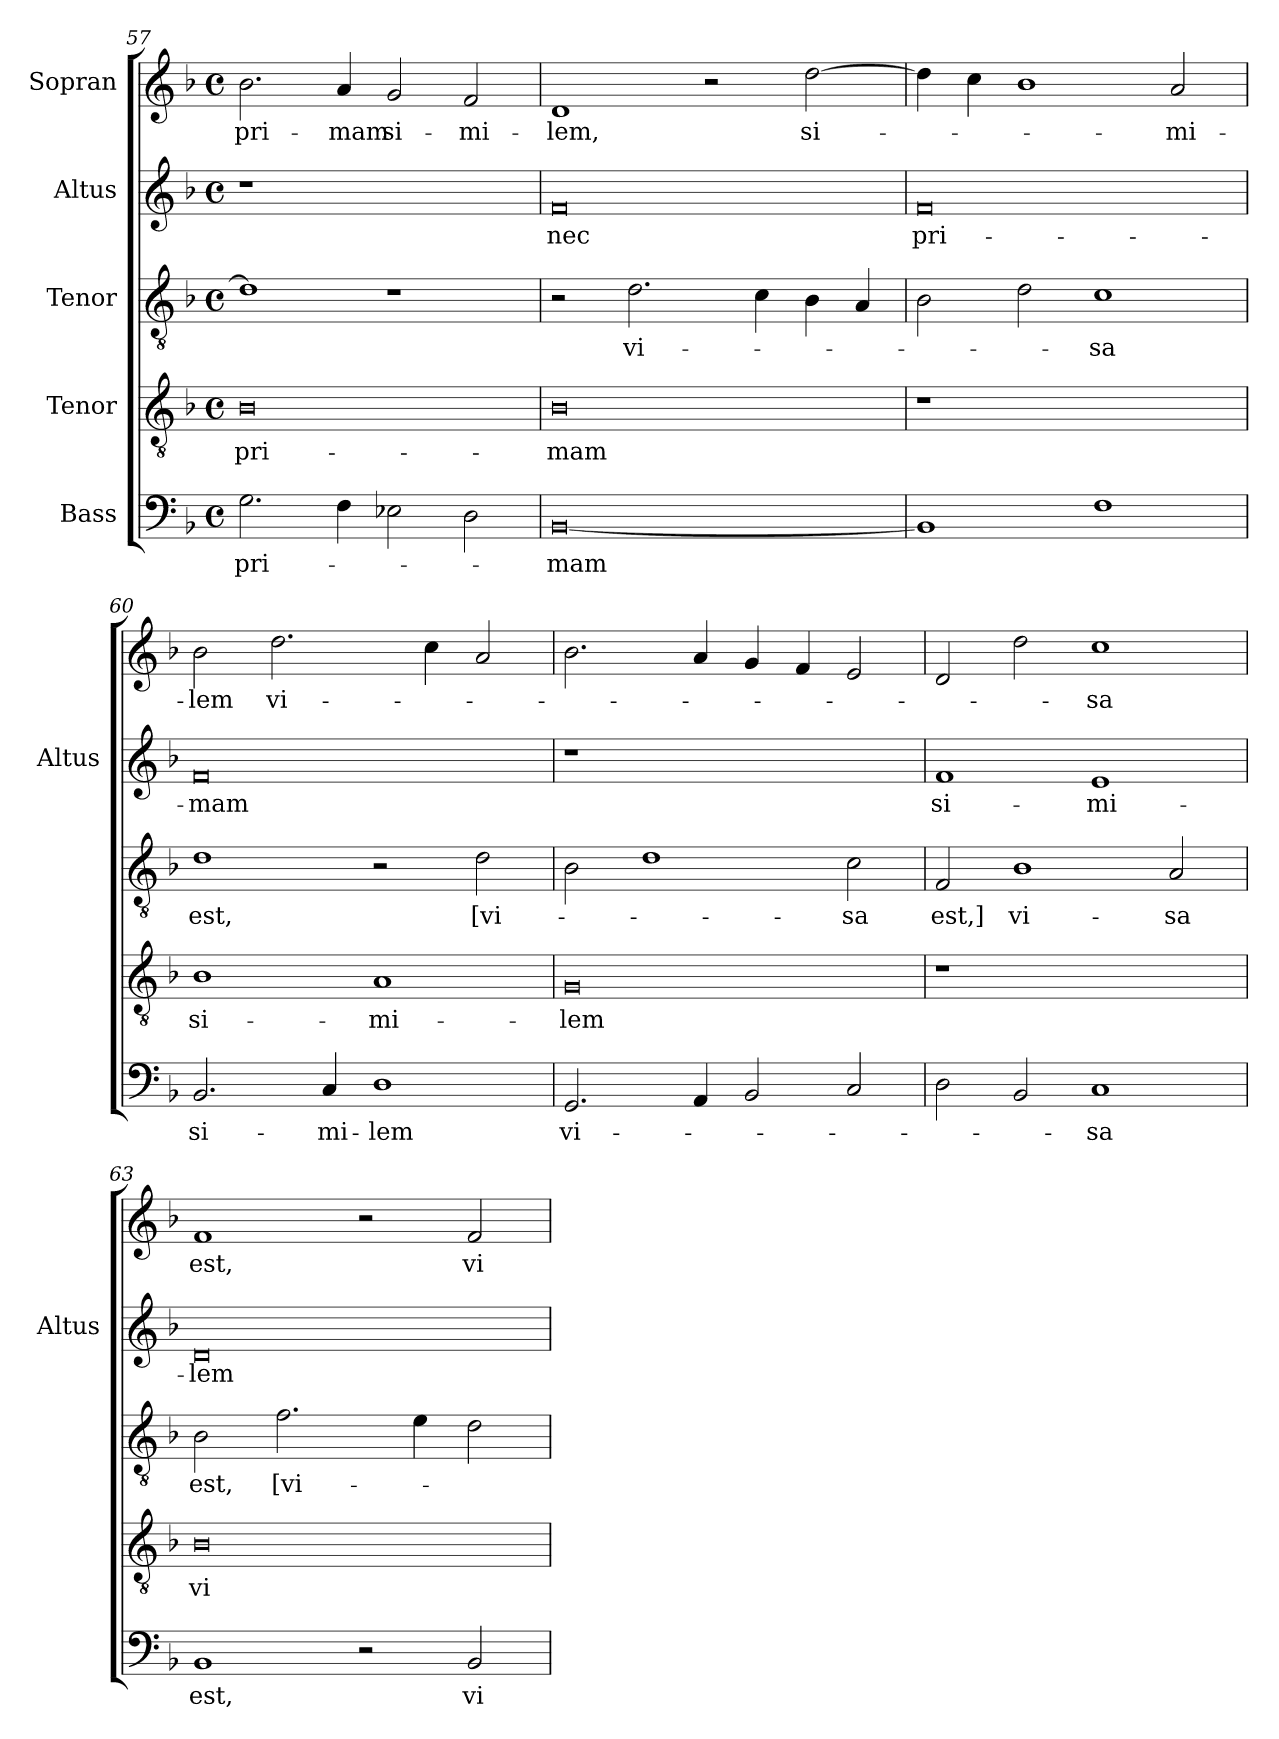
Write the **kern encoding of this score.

**kern	**text	**kern	**text	**kern	**text	**kern	**text	**kern	**text
*part5	*part5	*part4	*part4	*part3	*part3	*part2	*part2	*part1	*part1
*staff5	*staff5	*staff4	*staff4	*staff3	*staff3	*staff2	*staff2	*staff1	*staff1
*I"Bass	*	*I"Tenor	*	*I"Tenor	*	*I"Altus	*	*I"Sopran	*
*	*	*	*	*	*	*I'Altus	*	*	*
!!LO:PB:g=z
*clefF4	*	*clefGv2	*	*clefGv2	*	*clefG2	*	*clefG2	*
*	*	*ITrd7c12	*	*ITrd7c12	*	*	*	*	*
*k[b-]	*	*k[b-]	*	*k[b-]	*	*k[b-]	*	*k[b-]	*
*F:	*	*F:	*	*F:	*	*F:	*	*F:	*
*M4/4	*	*M4/4	*	*M4/4	*	*M4/4	*	*M4/4	*
*met(c)	*	*met(c)	*	*met(c)	*	*met(c)	*	*met(c)	*
=57	=57	=57	=57	=57	=57	=57	=57	=57	=57
!	!LO:LY:b:color=#000000	!	!	!	!	!	!	!	!
!	!	!	!LO:LY:b:color=#000000	!	!	!LO:N:vis=1	!	!	!
!	!	!	!	!	!	!	!	!	!LO:LY:b:color=#000000
2.Gi\	pri-	0BB-i	pri-	1Di]	.	1r	.	2.b-i\	pri-
!	!	!	!	!	!	!	!	!	!LO:LY:b:color=#000000
4Fi\	.	.	.	.	.	.	.	4ai/	-mam
!	!	!	!	!	!	!	!	!	!LO:LY:b:color=#000000
2E-Xi\	.	.	.	1r	.	1ryy	.	2gi/	si-
!	!	!	!	!	!	!	!	!	!LO:LY:b:color=#000000
2Di\	.	.	.	.	.	.	.	2fi/	-mi-
=58	=58	=58	=58	=58	=58	=58	=58	=58	=58
!	!LO:LY:b:color=#000000	!	!	!	!	!	!	!	!
!	!	!	!LO:LY:b:color=#000000	!	!	!	!	!	!
!	!	!	!	!	!	!	!LO:LY:b:color=#000000	!	!
!	!	!	!	!	!	!	!	!	!LO:LY:b:color=#000000
[<0BB-i	-mam	0BB-i	-mam	2r	.	0fi	nec	1di	-lem,
!	!	!	!	!	!LO:LY:b:color=#000000	!	!	!	!
.	.	.	.	2.Di\	vi-	.	.	.	.
.	.	.	.	.	.	.	.	2r	.
.	.	.	.	4Ci\	.	.	.	.	.
!	!	!	!	!	!	!	!	!	!LO:LY:b:color=#000000
.	.	.	.	4BB-i\	.	.	.	[>2ddi\	si-
.	.	.	.	4AAi/	.	.	.	.	.
=59	=59	=59	=59	=59	=59	=59	=59	=59	=59
!	!	!LO:N:vis=1	!	!	!	!	!	!	!
!	!	!	!	!	!	!	!LO:LY:b:color=#000000	!	!
1BB-i]	.	1r	.	2BB-i\	.	0fi	pri-	4ddi\]	.
.	.	.	.	.	.	.	.	4cci\	.
.	.	.	.	2Di\	.	.	.	1b-i	.
!	!	!	!	!	!LO:LY:b:color=#000000	!	!	!	!
1Fi	.	1ryy	.	1Ci	-sa	.	.	.	.
!	!	!	!	!	!	!	!	!	!LO:LY:b:color=#000000
.	.	.	.	.	.	.	.	2ai/	-mi-
=60	=60	=60	=60	=60	=60	=60	=60	=60	=60
!	!LO:LY:b:color=#000000	!	!	!	!	!	!	!	!
!	!	!	!LO:LY:b:color=#000000	!	!	!	!	!	!
!	!	!	!	!	!LO:LY:b:color=#000000	!	!	!	!
!	!	!	!	!	!	!	!LO:LY:b:color=#000000	!	!
!	!	!	!	!	!	!	!	!	!LO:LY:b:color=#000000
2.BB-i/	si-	1BB-i	si-	1Di	est,	0fi	-mam	2b-i\	-lem
!	!	!	!	!	!	!	!	!	!LO:LY:b:color=#000000
.	.	.	.	.	.	.	.	2.ddi\	vi-
!	!LO:LY:b:color=#000000	!	!	!	!	!	!	!	!
4Ci/	-mi-	.	.	.	.	.	.	.	.
!	!LO:LY:b:color=#000000	!	!	!	!	!	!	!	!
!	!	!	!LO:LY:b:color=#000000	!	!	!	!	!	!
1Di	-lem	1AAi	-mi-	2r	.	.	.	.	.
.	.	.	.	.	.	.	.	4cci\	.
!	!	!	!	!	!LO:LY:b:color=#000000	!	!	!	!
.	.	.	.	2Di\	[vi-	.	.	2ai/	.
=61	=61	=61	=61	=61	=61	=61	=61	=61	=61
!	!LO:LY:b:color=#000000	!	!	!	!	!	!	!	!
!	!	!	!LO:LY:b:color=#000000	!	!	!LO:N:vis=1	!	!	!
2.GGi/	vi-	0GGi	-lem	2BB-i\	.	1r	.	2.b-i\	.
.	.	.	.	1Di	.	.	.	.	.
4AAi/	.	.	.	.	.	.	.	4ai/	.
2BB-i/	.	.	.	.	.	1ryy	.	4gi/	.
.	.	.	.	.	.	.	.	4fi/	.
!	!	!	!	!	!LO:LY:b:color=#000000	!	!	!	!
2Ci/	.	.	.	2Ci\	-sa	.	.	2ei/	.
=62	=62	=62	=62	=62	=62	=62	=62	=62	=62
!	!	!LO:N:vis=1	!	!	!	!	!	!	!
!	!	!	!	!	!LO:LY:b:color=#000000	!	!	!	!
!	!	!	!	!	!	!	!LO:LY:b:color=#000000	!	!
2Di\	.	1r	.	2FFi/	est,]	1fi	si-	2di/	.
!	!	!	!	!	!LO:LY:b:color=#000000	!	!	!	!
2BB-i/	.	.	.	1BB-i	vi-	.	.	2ddi\	.
!	!LO:LY:b:color=#000000	!	!	!	!	!	!	!	!
!	!	!	!	!	!	!	!LO:LY:b:color=#000000	!	!
!	!	!	!	!	!	!	!	!	!LO:LY:b:color=#000000
1Ci	-sa	1ryy	.	.	.	1ei	-mi-	1cci	-sa
!	!	!	!	!	!LO:LY:b:color=#000000	!	!	!	!
.	.	.	.	2AAi/	-sa	.	.	.	.
=63	=63	=63	=63	=63	=63	=63	=63	=63	=63
!	!LO:LY:b:color=#000000	!	!	!	!	!	!	!	!
!	!	!	!LO:LY:b:color=#000000	!	!	!	!	!	!
!	!	!	!	!	!LO:LY:b:color=#000000	!	!	!	!
!	!	!	!	!	!	!	!LO:LY:b:color=#000000	!	!
!	!	!	!	!	!	!	!	!	!LO:LY:b:color=#000000
1BB-i	est,	0BB-i	vi-	2BB-i\	est,	0di	-lem	1fi	est,
!	!	!	!	!	!LO:LY:b:color=#000000	!	!	!	!
.	.	.	.	2.Fi\	[vi-	.	.	.	.
2r	.	.	.	.	.	.	.	2r	.
.	.	.	.	4Ei\	.	.	.	.	.
!	!LO:LY:b:color=#000000	!	!	!	!	!	!	!	!
!	!	!	!	!	!	!	!	!	!LO:LY:b:color=#000000
2BB-i/	vi-	.	.	2Di\	.	.	.	2fi/	vi-
=	=	=	=	=	=	=	=	=	=
*-	*-	*-	*-	*-	*-	*-	*-	*-	*-
